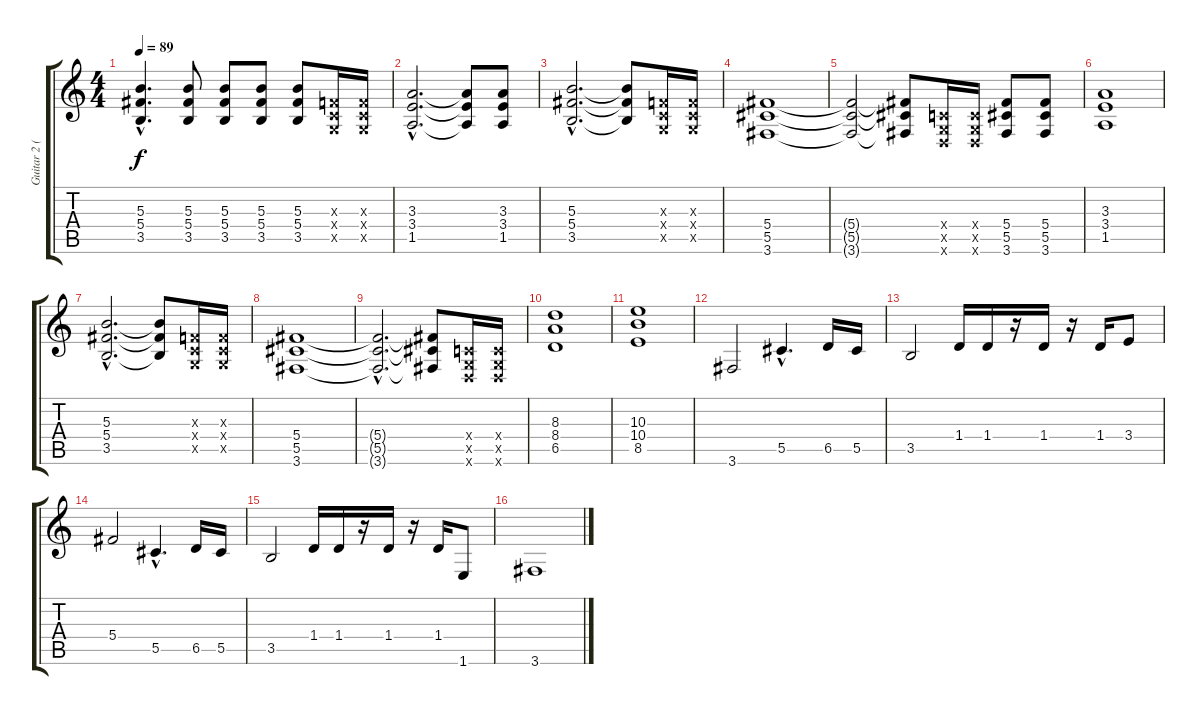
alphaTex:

\track ("Guitar 2 (Gilbey)" "Guitar 2 (") {instrument overdrivenguitar}
\staff {score tabs}
\tuning (Eb4 Bb3 Gb3 Db3 Ab2 Eb2) {hide}
\ts (4 4)
\tempo 89
\clef g2
\ks c
(5.3{hac t} 5.4{hac t} 3.5{hac t}).4{d dy f} (5.3 5.4 3.5).8 (5.3 5.4 3.5).8 (5.3 5.4 3.5).8 (5.3 5.4 3.5).8 (-1.3{x} -1.4{x} -1.5{x}).16 (-1.3{x} -1.4{x} -1.5{x}).16 |
(3.3{hac} 3.4{hac} 1.5{hac}).2{d} (3.3{t} 3.4{t} 1.5{t}).8 (3.3 3.4 1.5).8 |
(5.3{hac} 5.4{hac} 3.5{hac}).2{d} (5.3{t} 5.4{t} 3.5{t}).8 (-1.3{x} -1.4{x} -1.5{x}).16 (-1.3{x} -1.4{x} -1.5{x}).16 |
(5.4 5.5 3.6).1 |
(5.4{t} 5.5{t} 3.6{t}).2 (5.4{t} 5.5{t} 3.6{t}).8 (-1.4{x} -1.5{x} -1.6{x}).16 (-1.4{x} -1.5{x} -1.6{x}).16 (5.4 5.5 3.6).8 (5.4 5.5 3.6).8 |
(3.3 3.4 1.5).1 |
(5.3{hac} 5.4{hac} 3.5{hac}).2{d} (5.3{t} 5.4{t} 3.5{t}).8 (-1.3{x} -1.4{x} -1.5{x}).16 (-1.3{x} -1.4{x} -1.5{x}).16 |
(5.4 5.5 3.6).1 |
(5.4{hac t} 5.5{hac t} 3.6{hac t}).2{d} (5.4{t} 5.5{t} 3.6{t}).8 (-1.4{x} -1.5{x} -1.6{x}).16 (-1.4{x} -1.5{x} -1.6{x}).16 |
(8.3 8.4 6.5).1 |
(10.3 10.4 8.5).1 |
3.6.2 5.5{hac}.4{d} 6.5.16 5.5.16 |
3.5.2 1.4.16 1.4.16 r.16 1.4.16 r.16 1.4.16 3.4.8 |
5.4.2 5.5{hac}.4{d} 6.5.16 5.5.16 |
3.5.2 1.4.16 1.4.16 r.16 1.4.16 r.16 1.4.16 1.6.8 |
3.6.1
